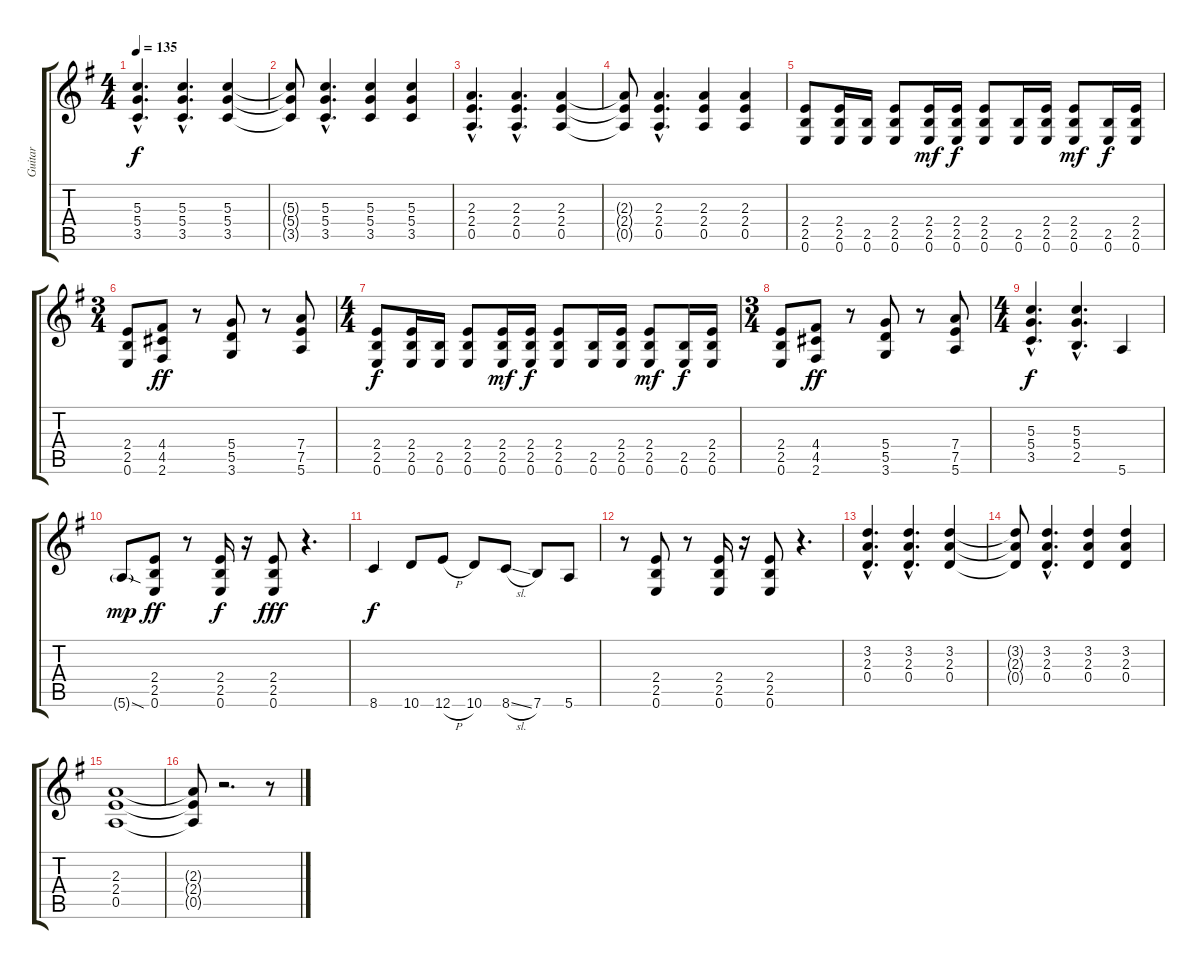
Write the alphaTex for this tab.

\track ("Guitar" "Guitar") {instrument distortionguitar}
\staff {score tabs}
\tuning (E4 B3 G3 D3 A2 E2) {hide}
\ts (4 4)
\tempo 135
\clef g2
\ks g
(5.3{hac} 5.4{hac} 3.5{hac}).4{d dy f} (5.3{hac} 5.4{hac} 3.5{hac}).4{d} (5.3 5.4 3.5).4 |
(5.3{t} 5.4{t} 3.5{t}).8 (5.3{hac} 5.4{hac} 3.5{hac}).4{d} (5.3 5.4 3.5).4 (5.3 5.4 3.5).4 |
(2.3{hac} 2.4{hac} 0.5{hac}).4{d} (2.3{hac} 2.4{hac} 0.5{hac}).4{d} (2.3 2.4 0.5).4 |
(2.3{t} 2.4{t} 0.5{t}).8 (2.3{hac} 2.4{hac} 0.5{hac}).4{d} (2.3 2.4 0.5).4 (2.3 2.4 0.5).4 |
(2.4 2.5 0.6).8 (2.4 2.5 0.6).16 (2.5 0.6).16 (2.4 2.5 0.6).8 (2.4 2.5 0.6).16{dy mf} (2.4 2.5 0.6).16{dy f} (2.4 2.5 0.6).8 (2.5 0.6).16 (2.4 2.5 0.6).16 (2.4 2.5 0.6).8{dy mf} (2.5 0.6).16{dy f} (2.4 2.5 0.6).16 |
\ts (3 4)
(2.4 2.5 0.6).8{instrument distortionguitar} (4.4 4.5 2.6).8{dy ff} r.8 (5.4 5.5 3.6).8 r.8 (7.4 7.5 5.6).8 |
\ts (4 4)
(2.4 2.5 0.6).8{dy f} (2.4 2.5 0.6).16 (2.5 0.6).16 (2.4 2.5 0.6).8 (2.4 2.5 0.6).16{dy mf} (2.4 2.5 0.6).16{dy f} (2.4 2.5 0.6).8 (2.5 0.6).16 (2.4 2.5 0.6).16 (2.4 2.5 0.6).8{dy mf} (2.5 0.6).16{dy f} (2.4 2.5 0.6).16 |
\ts (3 4)
(2.4 2.5 0.6).8{instrument distortionguitar} (4.4 4.5 2.6).8{dy ff} r.8 (5.4 5.5 3.6).8 r.8 (7.4 7.5 5.6).8 |
\ts (4 4)
(5.3{hac} 5.4{hac} 3.5{hac}).4{d dy f} (5.3{hac} 5.4{hac} 2.5{hac}).4{d} 5.6.4 |
5.6{sod g}.8{dy mp} (2.4 2.5 0.6).8{dy ff} r.8 (2.4 2.5 0.6).16{dy f} r.16 (2.4 2.5 0.6).8{dy fff} r.4{d} |
8.6.4{dy f} 10.6.8 12.6{h}.8 10.6.8 8.6{sl}.8 7.6.8 5.6.8 |
r.8 (2.4 2.5 0.6).8 r.8 (2.4 2.5 0.6).16 r.16 (2.4 2.5 0.6).8 r.4{d} |
(3.2{hac} 2.3{hac} 0.4{hac}).4{d} (3.2{hac} 2.3{hac} 0.4{hac}).4{d} (3.2 2.3 0.4).4 |
(3.2{t} 2.3{t} 0.4{t}).8 (3.2{hac} 2.3{hac} 0.4{hac}).4{d} (3.2 2.3 0.4).4 (3.2 2.3 0.4).4 |
(2.3 2.4 0.5).1 |
(2.3{t} 2.4{t} 0.5{t}).8 r.2{d} r.8
